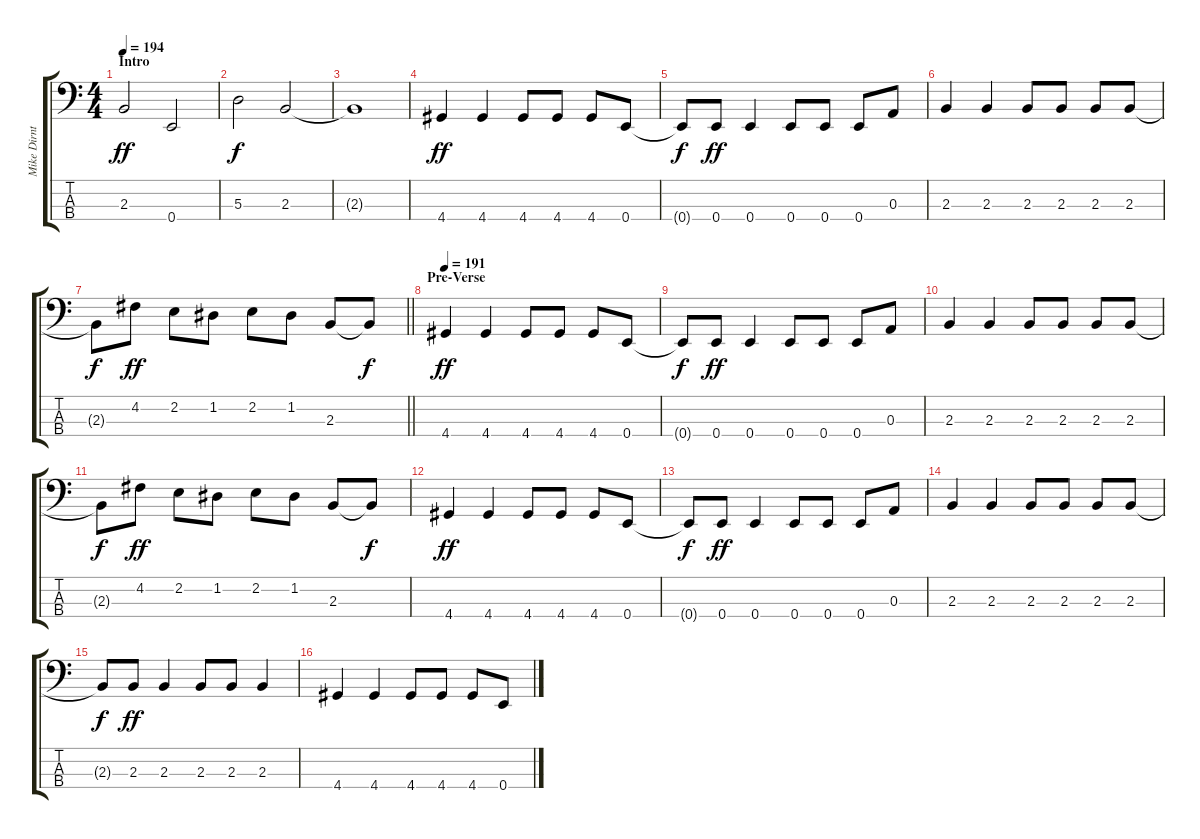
\track ("Mike Dirnt (Bass)" "Mike Dirnt") {instrument electricbasspick}
\staff {score tabs}
\tuning (G2 D2 A1 E1) {hide}
\ts (4 4)
\section ("" "Intro")
\tempo 194
\clef f4
\ks c
2.3.2{dy ff instrument electricbasspick} 0.4.2 |
5.3.2{dy f} 2.3.2 |
2.3{t}.1 |
4.4.4{dy ff} 4.4.4 4.4.8 4.4.8 4.4.8 0.4.8 |
0.4{t}.8{dy f} 0.4.8{dy ff} 0.4.4 0.4.8 0.4.8 0.4.8 0.3.8 |
2.3.4 2.3.4 2.3.8 2.3.8 2.3.8 2.3.8 |
\barLineRight lightlight
2.3{t}.8{dy f} 4.2.8{dy ff} 2.2.8 1.2.8 2.2.8 1.2.8 2.3.8 2.3{t}.8{dy f} |
\section ("" "Pre-Verse")
\tempo 191
4.4.4{dy ff} 4.4.4 4.4.8 4.4.8 4.4.8 0.4.8 |
0.4{t}.8{dy f} 0.4.8{dy ff} 0.4.4 0.4.8 0.4.8 0.4.8 0.3.8 |
2.3.4 2.3.4 2.3.8 2.3.8 2.3.8 2.3.8 |
2.3{t}.8{dy f} 4.2.8{dy ff} 2.2.8 1.2.8 2.2.8 1.2.8 2.3.8 2.3{t}.8{dy f} |
4.4.4{dy ff} 4.4.4 4.4.8 4.4.8 4.4.8 0.4.8 |
0.4{t}.8{dy f} 0.4.8{dy ff} 0.4.4 0.4.8 0.4.8 0.4.8 0.3.8 |
2.3.4 2.3.4 2.3.8 2.3.8 2.3.8 2.3.8 |
2.3{t}.8{dy f} 2.3.8{dy ff} 2.3.4 2.3.8 2.3.8 2.3.4 |
4.4.4 4.4.4 4.4.8 4.4.8 4.4.8 0.4.8
